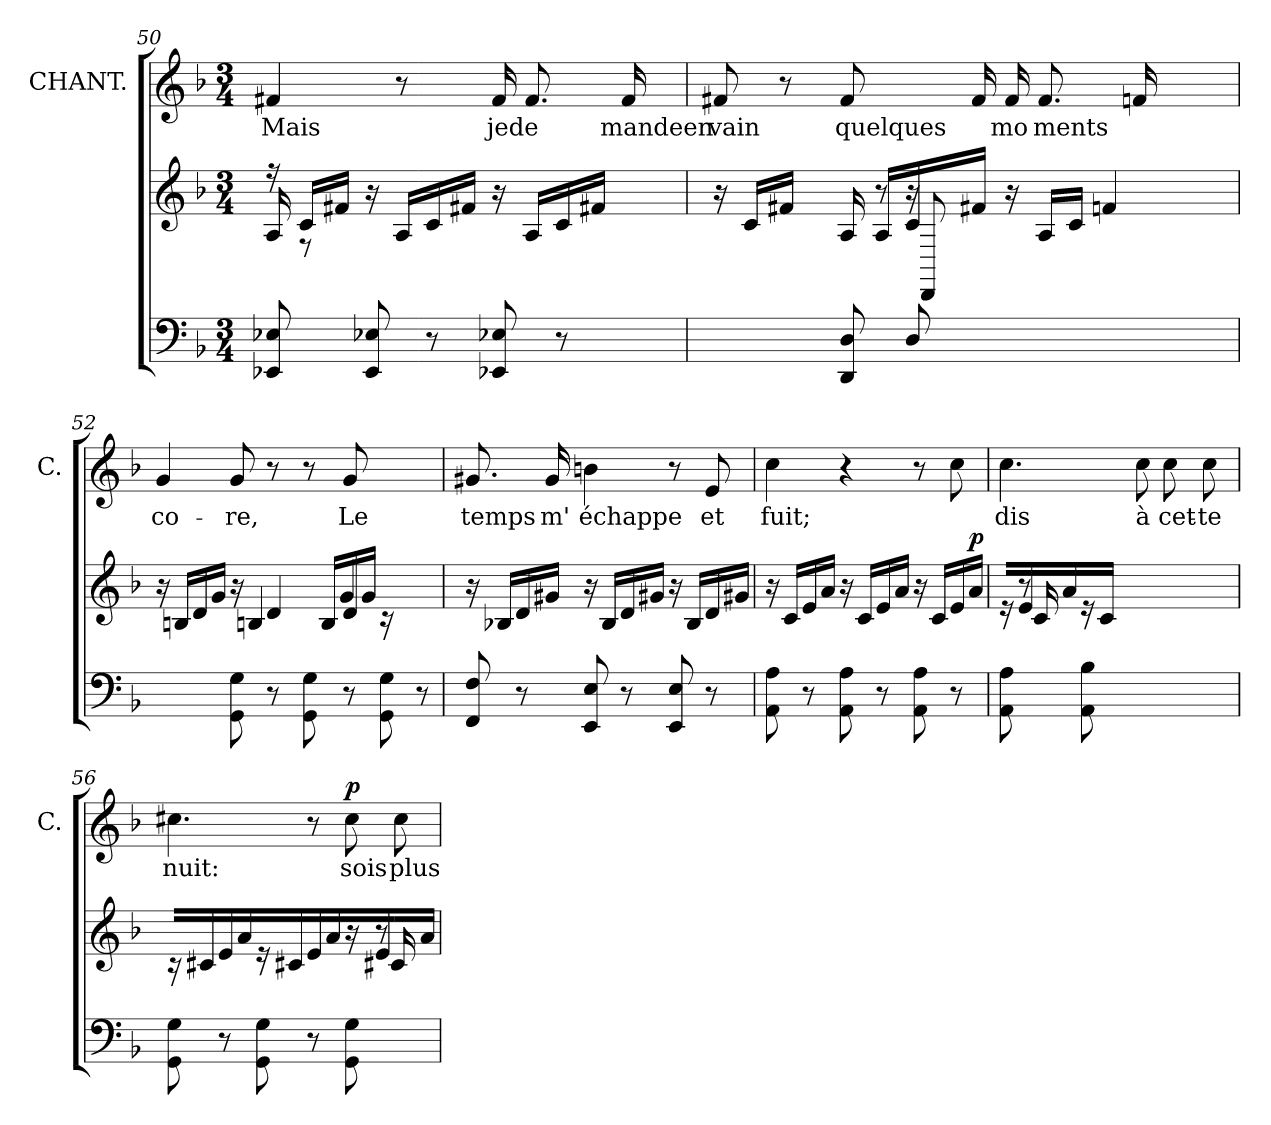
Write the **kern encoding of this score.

**kern	**kern	**dynam	**kern	**text	**dynam
*part3	*part2	*part2	*part1	*part1	*part1
*staff3	*staff2	*staff2	*staff1	*staff1	*staff1
*	*	*	*I"CHANT.	*	*
*	*	*	*I'C.	*	*
*clefF4	*clefG2	*	*clefG2	*	*
*k[b-]	*k[b-]	*	*k[b-]	*	*
*M3/4	*M3/4	*	*M3/4	*	*
=50	=50	=50	=50	=50	=50
*	*^	*	*	*	*
8E-Xi/ 8EE-Xi/	16r	16Aj/	.	4f#XZ/	Mais	.
.	16cZ/LL	8r	.	.	.	.
16ryy	16f#XZ/JJ	.	.	.	.	.
8E-Xi/ 8EE-i/	16r	2ryy	.	.	.	.
.	16AZ/LL	.	.	8r	.	.
8r	16cZ/	.	.	.	.	.
.	16f#XZ/JJ	.	.	16ryy	.	.
8E-Xi/ 8EE-Xi/	16r	.	.	16f#Z/	jede	.
.	16AZ/LL	.	.	8.f#Z/	--	.
8r	16cZ/	.	.	.	.	.
.	16f#XZ/JJ	.	.	.	.	.
16ryy	16ryy	16ryy	.	16f#Z/	mandeen	.
!!LO:LB:g=z
=51	=51	=51	=51	=51	=51	=51
*	*^	*^	*	*	*	*
4ryy	16r	4ryy	4ryy	4ryy	.	8f#XZ/	vain	.
.	16cZ/LL	.	.	.	.	.	.	.
.	16f#XZ/JJ	.	.	.	.	8r	.	.
.	8ryy	.	.	.	.	.	.	.
8Di/ 8DDi/	.	16Aj/	16ryy	16ryy	.	8f#Z/	quelques	.
.	16AZ/LL	8r	16ryy	16ryy	.	.	.	.
8Di/	16cZ/	.	16r	8DDV/	.	16ryy	.	.
.	16f#XZ/JJ	2ryy	2ryy	.	.	16f#Z/	.	.
2ryy	16r	.	.	2ryy	.	16f#Z/	mo	.
.	16AZ/LL	.	.	.	.	8.f#Z/	ments	.
.	16cZ/JJ	.	.	.	.	.	.	.
.	4fN/	.	.	.	.	.	.	.
.	.	.	.	.	.	16fN/	.	.
.	.	.	.	.	.	8.ryy	.	.
.	16ryy	16ryy	16ryy	.	.	.	.	.
*	*	*	*v	*v	*	*	*	*
=52	=52	=52	=52	=52	=52	=52	=52
4ryy	16r	16ryy	4ryy	.	4gZ/	co-	.
.	16BnZ/LL	16ryy	.	.	.	.	.
.	16dZ/	16ryy	.	.	.	.	.
.	16gZ/JJ	16ryy	.	.	.	.	.
8GGi\ 8Gi\	16r	16ryy	16ryy	.	8gZ/	re,	.
.	4BnZ/	16ryy	16ryy	.	.	.	.
8r	.	4dj/	16ryy	.	8r	.	.
.	.	.	16ryy	.	.	.	.
8GGi\ 8Gi\	.	.	16ryy	.	8r	.	.
.	16BZ/LL	.	16ryy	.	.	.	.
8r	16dZ/	4gl/	16ryy	.	8gZ/	Le	.
.	16gZ/JJ	.	16ryy	.	.	.	.
8GGi\ 8Gi\	4ryy	.	16r	.	4ryy	.	.
.	.	.	8.ryy	.	.	.	.
8r	.	8ryy	.	.	.	.	.
*	*v	*v	*v	*	*	*	*
=53	=53	=53	=53	=53	=53
8Fi/ 8FFi/	16r	.	8.g#XZ/	temps	.
.	16B-XZ/LL	.	.	.	.
8r	16dZ/	.	.	.	.
.	16g#XZ/JJ	.	16g#Z/	m'	.
8Ei/ 8EEi/	16r	.	4bnZ\	échappe	.
.	16B-Z/LL	.	.	.	.
8r	16dZ/	.	.	.	.
.	16g#XZ/JJ	.	.	.	.
8Ei/ 8EEi/	16r	.	8r	.	.
.	16B-Z/LL	.	.	.	.
8r	16dZ/	.	8eZ/	et	.
.	16g#XZ/JJ	.	.	.	.
=54	=54	=54	=54	=54	=54
8AAi\ 8Ai\	16r	.	4ccZ\	fuit;	.
.	16cZ/LL	.	.	.	.
8r	16eZ/	.	.	.	.
.	16aZ/JJ	.	.	.	.
8AAi\ 8Ai\	16r	.	4r	.	.
.	16cZ/LL	.	.	.	.
8r	16eZ/	.	.	.	.
.	16aZ/JJ	.	.	.	.
8AAi\ 8Ai\	16r	.	8r	.	.
.	16cZ/LL	.	.	.	.
8r	16eZ/	.	8ccZ\	.	.
!	!	!LO:DY:a	!	!	!
.	16aZ/JJ	p	.	.	.
!!LO:PB:g=z
=55	=55	=55	=55	=55	=55
*	*^	*	*	*	*
*	*	*^	*	*	*	*
8AAi\ 8Ai\	16r	16ryy	16ryy	.	4.ccZ\	dis	.
.	16eZ/LL	16cj/	8r	.	.	.	.
16ryy	16aZ/JJ	2ryy	.	.	.	.	.
8AAi\ 8B-i\	16r	.	2ryy	.	.	.	.
.	16cZ/JJ	.	.	.	.	.	.
4..ryy	4..ryy	.	.	.	.	.	.
.	.	.	.	.	8ccZ\	à	.
.	.	.	.	.	8ccZ\	cet-	.
.	.	8ryy	.	.	8ccZ\	te	.
.	.	.	16ryy	.	.	.	.
=56	=56	=56	=56	=56	=56	=56	=56
8GGi\ 8Gi\	16r	16ryy	16ryy	.	4.cc#XZ\	nuit:	.
.	16c#XZ/LL	16ryy	16ryy	.	.	.	.
8r	16eZ/	16ryy	16ryy	.	.	.	.
.	16aZ/JJ	16ryy	16ryy	.	.	.	.
8GGi\ 8Gi\	16r	16ryy	16ryy	.	.	.	.
.	16c#XZ/LL	16ryy	16ryy	.	.	.	.
8r	16eZ/	16ryy	16ryy	.	8r	.	.
.	16aZ/JJ	16ryy	16ryy	.	.	.	.
!	!	!	!	!	!	!	!LO:DY:a
8GGi\ 8Gi\	16r	16ryy	16ryy	.	8cc#Z\	sois	p
.	16eZ/JJ	16c#Xj/	8r	.	.	.	.
8ryy	16ryy	8ryy	.	.	8cc#Z\	plus	.
.	16aZ/JJ	.	16ryy	.	.	.	.
*	*v	*v	*v	*	*	*	*
=	=	=	=	=	=
*-	*-	*-	*-	*-	*-
